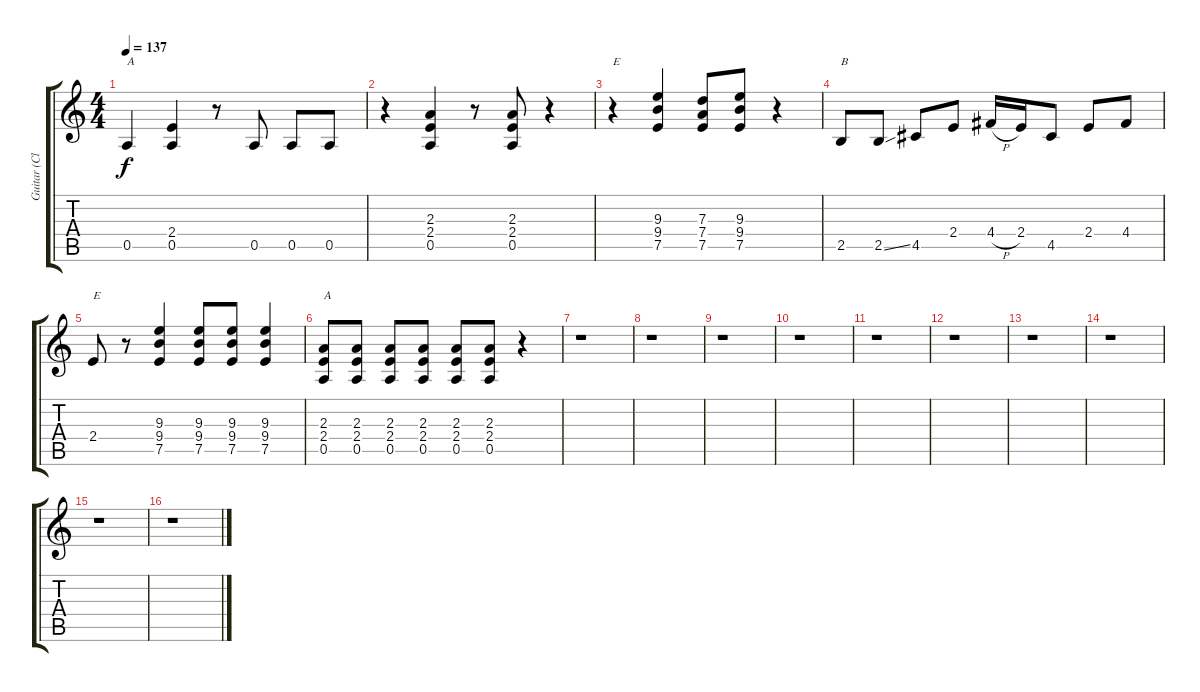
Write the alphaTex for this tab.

\track ("Guitar (Clean)" "Guitar (Cl") {instrument electricguitarclean}
\staff {score tabs}
\tuning (E4 B3 G3 D3 A2 E2) {hide}
\ts (4 4)
\tempo 137
\clef g2
\ks c
0.5.4{txt "A" dy f} (2.4 0.5).4 r.8 0.5.8 0.5.8 0.5.8 |
r.4 (2.3 2.4 0.5).4 r.8 (2.3 2.4 0.5).8 r.4 |
r.4{txt "E"} (9.3 9.4 7.5).4 (7.3 7.4 7.5).8 (9.3 9.4 7.5).8 r.4 |
2.5.8{txt "B"} 2.5{ss}.8 4.5.8 2.4.8 4.4{h}.16 2.4.16 4.5.8 2.4.8 4.4.8 |
2.4.8{txt "E"} r.8 (9.3 9.4 7.5).4 (9.3 9.4 7.5).8 (9.3 9.4 7.5).8 (9.3 9.4 7.5).4 |
(2.3 2.4 0.5).8{txt "A"} (2.3 2.4 0.5).8 (2.3 2.4 0.5).8 (2.3 2.4 0.5).8 (2.3 2.4 0.5).8 (2.3 2.4 0.5).8 r.4 |
r.1 |
r.1 |
r.1 |
r.1 |
r.1 |
r.1 |
r.1 |
r.1 |
r.1 |
r.1
